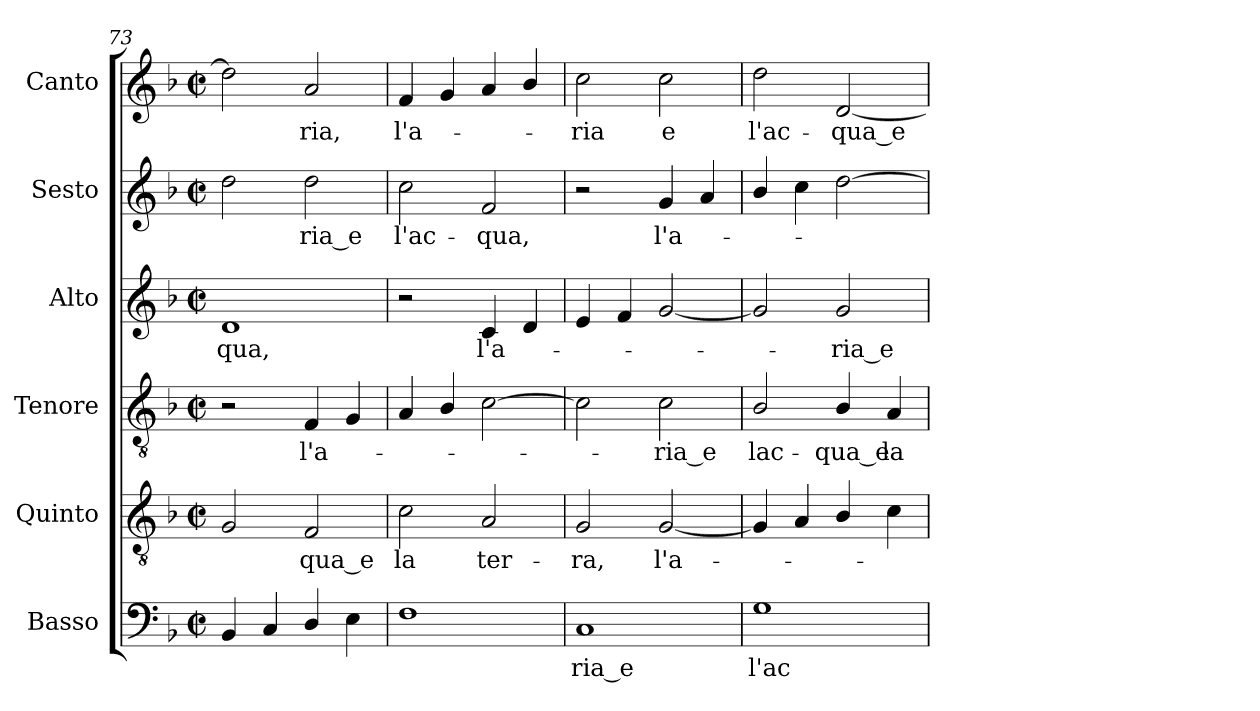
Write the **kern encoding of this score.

**kern	**text	**kern	**text	**kern	**text	**kern	**text	**kern	**text	**kern	**text
*part6	*part6	*part5	*part5	*part4	*part4	*part3	*part3	*part2	*part2	*part1	*part1
*staff6	*staff6	*staff5	*staff5	*staff4	*staff4	*staff3	*staff3	*staff2	*staff2	*staff1	*staff1
*I"Basso	*	*I"Quinto	*	*I"Tenore	*	*I"Alto	*	*I"Sesto	*	*I"Canto	*
*I'B.	*	*I'T.	*	*I'T.	*	*I'A.	*	*I'S.	*	*	*
*clefF4	*	*clefGv2	*	*clefGv2	*	*clefG2	*	*clefG2	*	*clefG2	*
*	*	*ITrd7c12	*	*ITrd7c12	*	*	*	*	*	*	*
*k[b-]	*	*k[b-]	*	*k[b-]	*	*k[b-]	*	*k[b-]	*	*k[b-]	*
*F:	*	*F:	*	*F:	*	*F:	*	*F:	*	*F:	*
*M2/2	*	*M2/2	*	*M2/2	*	*M2/2	*	*M2/2	*	*M2/2	*
*met(c|)	*	*met(c|)	*	*met(c|)	*	*met(c|)	*	*met(c|)	*	*met(c|)	*
=73	=73	=73	=73	=73	=73	=73	=73	=73	=73	=73	=73
!	!	!	!	!	!	!	!LO:LY:b:color=#000000	!	!	!	!
4BB-i/	.	2GGi/	.	2r	.	1di	-qua,	2ddi\	.	2ddi\]	.
4Ci/	.	.	.	.	.	.	.	.	.	.	.
!	!	!	!LO:LY:b:color=#000000	!	!	!	!	!	!	!	!
!	!	!	!	!	!LO:LY:b:color=#000000	!	!	!	!	!	!
!	!	!	!	!	!	!	!	!	!LO:LY:b:color=#000000	!	!
!	!	!	!	!	!	!	!	!	!	!	!LO:LY:b:color=#000000
4Di/	.	2FFi/	-qua_e	4FFi/	l'a-	.	.	2ddi\	-ria_e	2ai/	-ria,
4Ei\	.	.	.	4GGi/	.	.	.	.	.	.	.
=74	=74	=74	=74	=74	=74	=74	=74	=74	=74	=74	=74
!	!	!	!LO:LY:b:color=#000000	!	!	!	!	!	!	!	!
!	!	!	!	!	!	!	!	!	!LO:LY:b:color=#000000	!	!
!	!	!	!	!	!	!	!	!	!	!	!LO:LY:b:color=#000000
1Fi	.	2Ci\	la	4AAi/	.	2r	.	2cci\	l'ac-	4fi/	l'a-
.	.	.	.	4BB-i/	.	.	.	.	.	4gi/	.
!	!	!	!LO:LY:b:color=#000000	!	!	!	!	!	!	!	!
!	!	!	!	!	!	!	!LO:LY:b:color=#000000	!	!	!	!
!	!	!	!	!	!	!	!	!	!LO:LY:b:color=#000000	!	!
.	.	2AAi/	ter-	[2Ci\	.	4ci/	l'a-	2fi/	-qua,	4ai/	.
.	.	.	.	.	.	4di/	.	.	.	4b-i/	.
=75	=75	=75	=75	=75	=75	=75	=75	=75	=75	=75	=75
!	!LO:LY:b:color=#000000	!	!	!	!	!	!	!	!	!	!
!	!	!	!LO:LY:b:color=#000000	!	!	!	!	!	!	!	!
!	!	!	!	!	!	!	!	!	!	!	!LO:LY:b:color=#000000
1Ci	-ria_e	2GGi/	-ra,	2Ci\]	.	4ei/	.	2r	.	2cci\	-ria
.	.	.	.	.	.	4fi/	.	.	.	.	.
!	!	!	!LO:LY:b:color=#000000	!	!	!	!	!	!	!	!
!	!	!	!	!	!LO:LY:b:color=#000000	!	!	!	!	!	!
!	!	!	!	!	!	!	!	!	!LO:LY:b:color=#000000	!	!
!	!	!	!	!	!	!	!	!	!	!	!LO:LY:b:color=#000000
.	.	[2GGi/	l'a-	2Ci\	-ria_e	[2gi/	.	4gi/	l'a-	2cci\	e
.	.	.	.	.	.	.	.	4ai/	.	.	.
=76	=76	=76	=76	=76	=76	=76	=76	=76	=76	=76	=76
!	!LO:LY:b:color=#000000	!	!	!	!	!	!	!	!	!	!
!	!	!	!	!	!LO:LY:b:color=#000000	!	!	!	!	!	!
!	!	!	!	!	!	!	!	!	!	!	!LO:LY:b:color=#000000
1Gi	l'ac-	4GGi/]	.	2BB-i/	lac-	2gi/]	.	4b-i/	.	2ddi\	l'ac-
.	.	4AAi/	.	.	.	.	.	4cci\	.	.	.
!	!	!	!	!	!LO:LY:b:color=#000000	!	!	!	!	!	!
!	!	!	!	!	!	!	!LO:LY:b:color=#000000	!	!	!	!
!	!	!	!	!	!	!	!	!	!	!	!LO:LY:b:color=#000000
.	.	4BB-i/	.	4BB-i/	-qua_e	2gi/	-ria_e	[2ddi\	.	[2di/	-qua_e
!	!	!	!	!	!LO:LY:b:color=#000000	!	!	!	!	!	!
.	.	4Ci\	.	4AAi/	la	.	.	.	.	.	.
=	=	=	=	=	=	=	=	=	=	=	=
*-	*-	*-	*-	*-	*-	*-	*-	*-	*-	*-	*-
